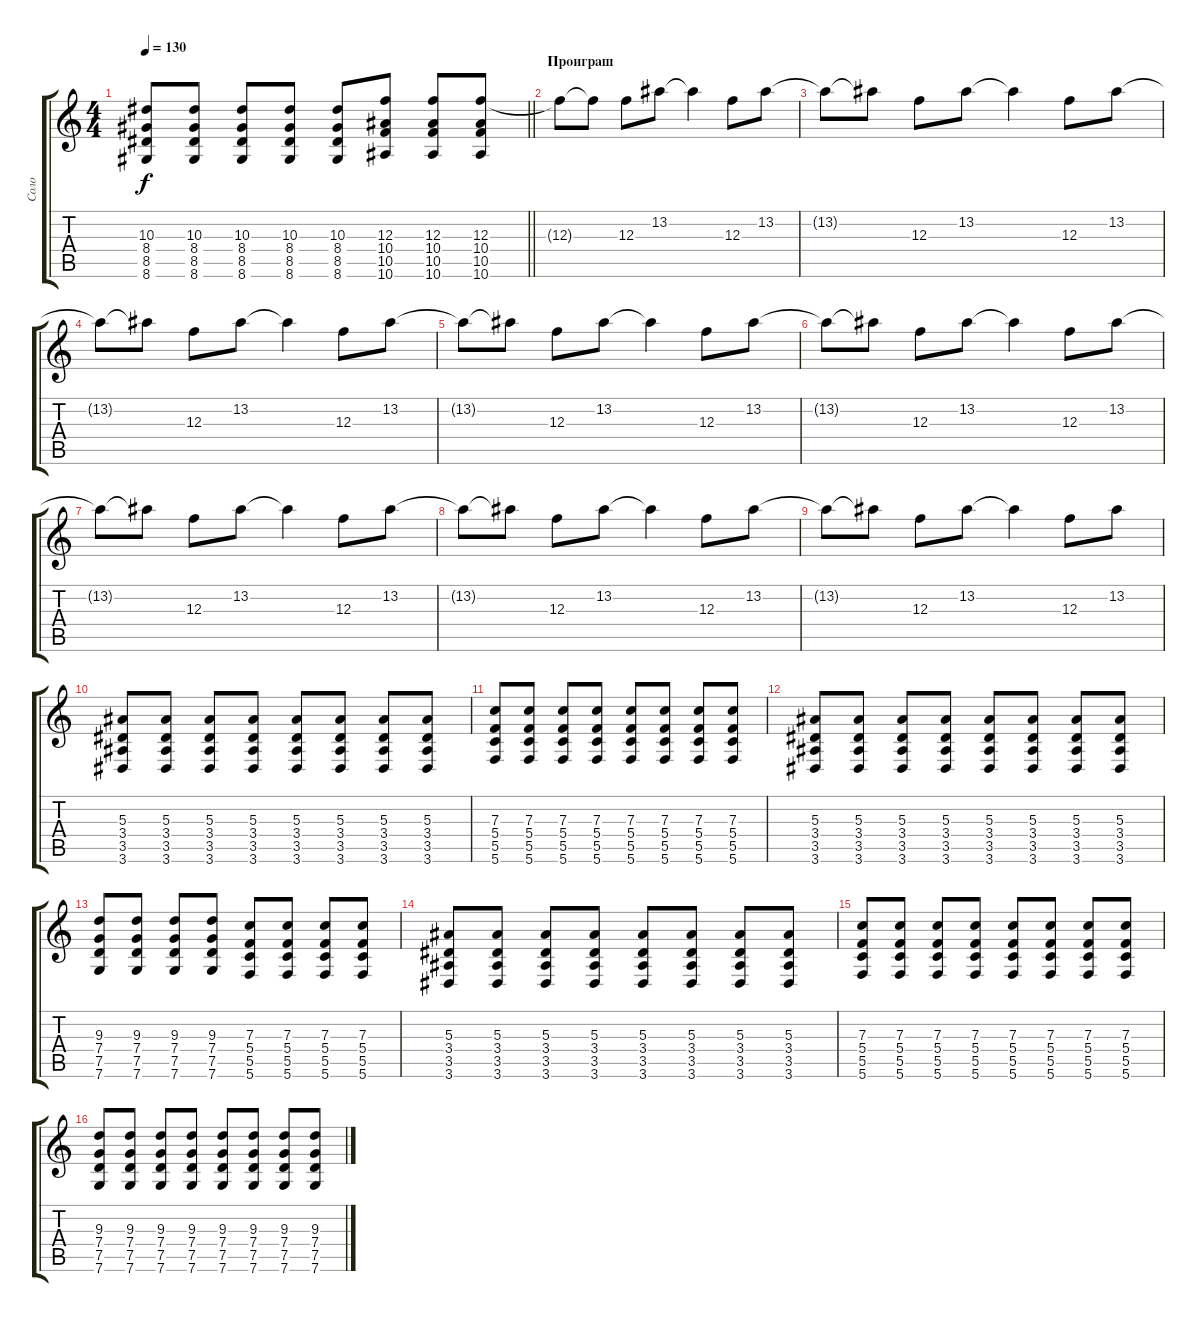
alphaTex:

\track ("Соло" "Соло") {instrument distortionguitar}
\staff {score tabs}
\tuning (D4 A3 F3 C3 G2 C2) {hide}
\ts (4 4)
\tempo 130
\clef g2
\barLineRight lightlight
\ks c
(10.3 8.4 8.5 8.6).8{dy f} (10.3 8.4 8.5 8.6).8 (10.3 8.4 8.5 8.6).8 (10.3 8.4 8.5 8.6).8 (10.3 8.4 8.5 8.6).8 (12.3 10.4 10.5 10.6).8 (12.3 10.4 10.5 10.6).8 (12.3 10.4 10.5 10.6).8 |
\section ("" "Проиграш")
12.3{t}.8{instrument electricguitarjazz} 12.3{t}.8 12.3.8 13.2.8 13.2{t}.4 12.3.8 13.2.8 |
13.2{t}.8 13.2{t}.8 12.3.8 13.2.8 13.2{t}.4 12.3.8 13.2.8 |
13.2{t}.8 13.2{t}.8 12.3.8 13.2.8 13.2{t}.4 12.3.8 13.2.8 |
13.2{t}.8 13.2{t}.8 12.3.8 13.2.8 13.2{t}.4 12.3.8 13.2.8 |
13.2{t}.8 13.2{t}.8 12.3.8 13.2.8 13.2{t}.4 12.3.8 13.2.8 |
13.2{t}.8 13.2{t}.8 12.3.8 13.2.8 13.2{t}.4 12.3.8 13.2.8 |
13.2{t}.8 13.2{t}.8 12.3.8 13.2.8 13.2{t}.4 12.3.8 13.2.8 |
13.2{t}.8 13.2{t}.8 12.3.8 13.2.8 13.2{t}.4 12.3.8 13.2.8 |
(5.3 3.4 3.5 3.6).8{instrument distortionguitar} (5.3 3.4 3.5 3.6).8 (5.3 3.4 3.5 3.6).8 (5.3 3.4 3.5 3.6).8 (5.3 3.4 3.5 3.6).8 (5.3 3.4 3.5 3.6).8 (5.3 3.4 3.5 3.6).8 (5.3 3.4 3.5 3.6).8 |
(7.3 5.4 5.5 5.6).8 (7.3 5.4 5.5 5.6).8 (7.3 5.4 5.5 5.6).8 (7.3 5.4 5.5 5.6).8 (7.3 5.4 5.5 5.6).8 (7.3 5.4 5.5 5.6).8 (7.3 5.4 5.5 5.6).8 (7.3 5.4 5.5 5.6).8 |
(5.3 3.4 3.5 3.6).8 (5.3 3.4 3.5 3.6).8 (5.3 3.4 3.5 3.6).8 (5.3 3.4 3.5 3.6).8 (5.3 3.4 3.5 3.6).8 (5.3 3.4 3.5 3.6).8 (5.3 3.4 3.5 3.6).8 (5.3 3.4 3.5 3.6).8 |
(9.3 7.4 7.5 7.6).8 (9.3 7.4 7.5 7.6).8 (9.3 7.4 7.5 7.6).8 (9.3 7.4 7.5 7.6).8 (7.3 5.4 5.5 5.6).8 (7.3 5.4 5.5 5.6).8 (7.3 5.4 5.5 5.6).8 (7.3 5.4 5.5 5.6).8 |
(5.3 3.4 3.5 3.6).8 (5.3 3.4 3.5 3.6).8 (5.3 3.4 3.5 3.6).8 (5.3 3.4 3.5 3.6).8 (5.3 3.4 3.5 3.6).8 (5.3 3.4 3.5 3.6).8 (5.3 3.4 3.5 3.6).8 (5.3 3.4 3.5 3.6).8 |
(7.3 5.4 5.5 5.6).8 (7.3 5.4 5.5 5.6).8 (7.3 5.4 5.5 5.6).8 (7.3 5.4 5.5 5.6).8 (7.3 5.4 5.5 5.6).8 (7.3 5.4 5.5 5.6).8 (7.3 5.4 5.5 5.6).8 (7.3 5.4 5.5 5.6).8 |
(9.3 7.4 7.5 7.6).8 (9.3 7.4 7.5 7.6).8 (9.3 7.4 7.5 7.6).8 (9.3 7.4 7.5 7.6).8 (9.3 7.4 7.5 7.6).8 (9.3 7.4 7.5 7.6).8 (9.3 7.4 7.5 7.6).8 (9.3 7.4 7.5 7.6).8
